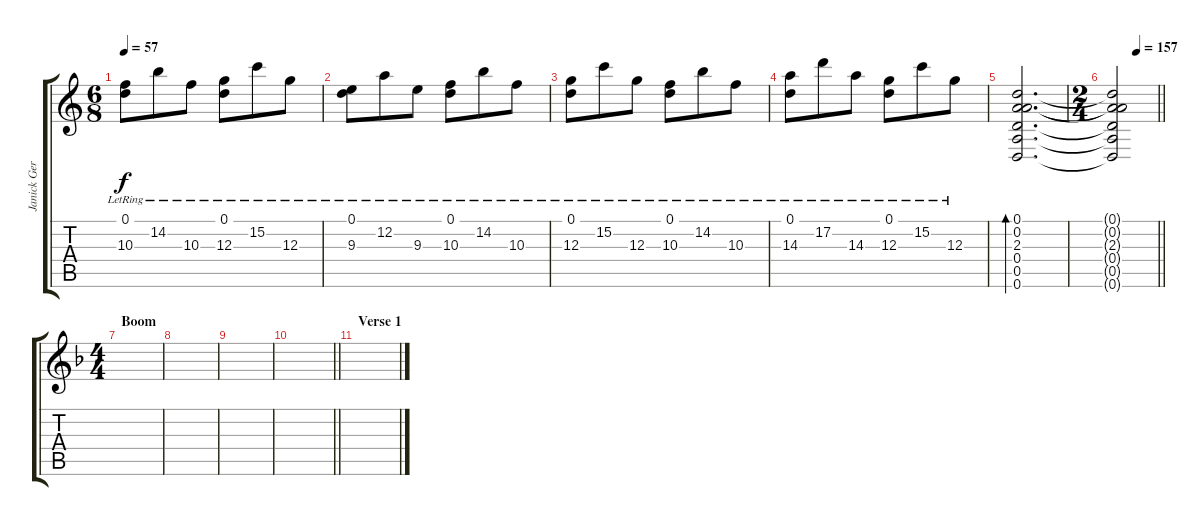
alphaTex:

\track ("Janick Gers Acoustic" "Janick Ger") {instrument acousticguitarsteel}
\staff {score tabs}
\tuning (D4 A3 G3 D3 A2 D2) {hide}
\ts (6 8)
\tempo 57
\clef g2
\ks c
(0.1{lr} 10.3{lr}).8{dy f} 14.2{lr}.8 10.3{lr}.8 (0.1{lr} 12.3{lr}).8 15.2{lr}.8 12.3{lr}.8 |
(0.1{lr} 9.3{lr}).8 12.2{lr}.8 9.3{lr}.8 (0.1{lr} 10.3{lr}).8 14.2{lr}.8 10.3{lr}.8 |
(0.1{lr} 12.3{lr}).8 15.2{lr}.8 12.3{lr}.8 (0.1{lr} 10.3{lr}).8 14.2{lr}.8 10.3{lr}.8 |
(0.1{lr} 14.3{lr}).8 17.2{lr}.8 14.3{lr}.8 (0.1{lr} 12.3{lr}).8 15.2{lr}.8 12.3{lr}.8 |
(0.1 0.2 2.3 0.4 0.5 0.6).2{d bd 120} |
\ts (2 4)
\tempo (157 0.5)
\barLineRight lightlight
(0.1{t} 0.2{t} 2.3{t} 0.4{t} 0.5{t} 0.6{t}).2 |
\ts (4 4)
\section ("" "Boom")
\ks f
|
|
|
\barLineRight lightlight
|
\section ("" "Verse 1")
